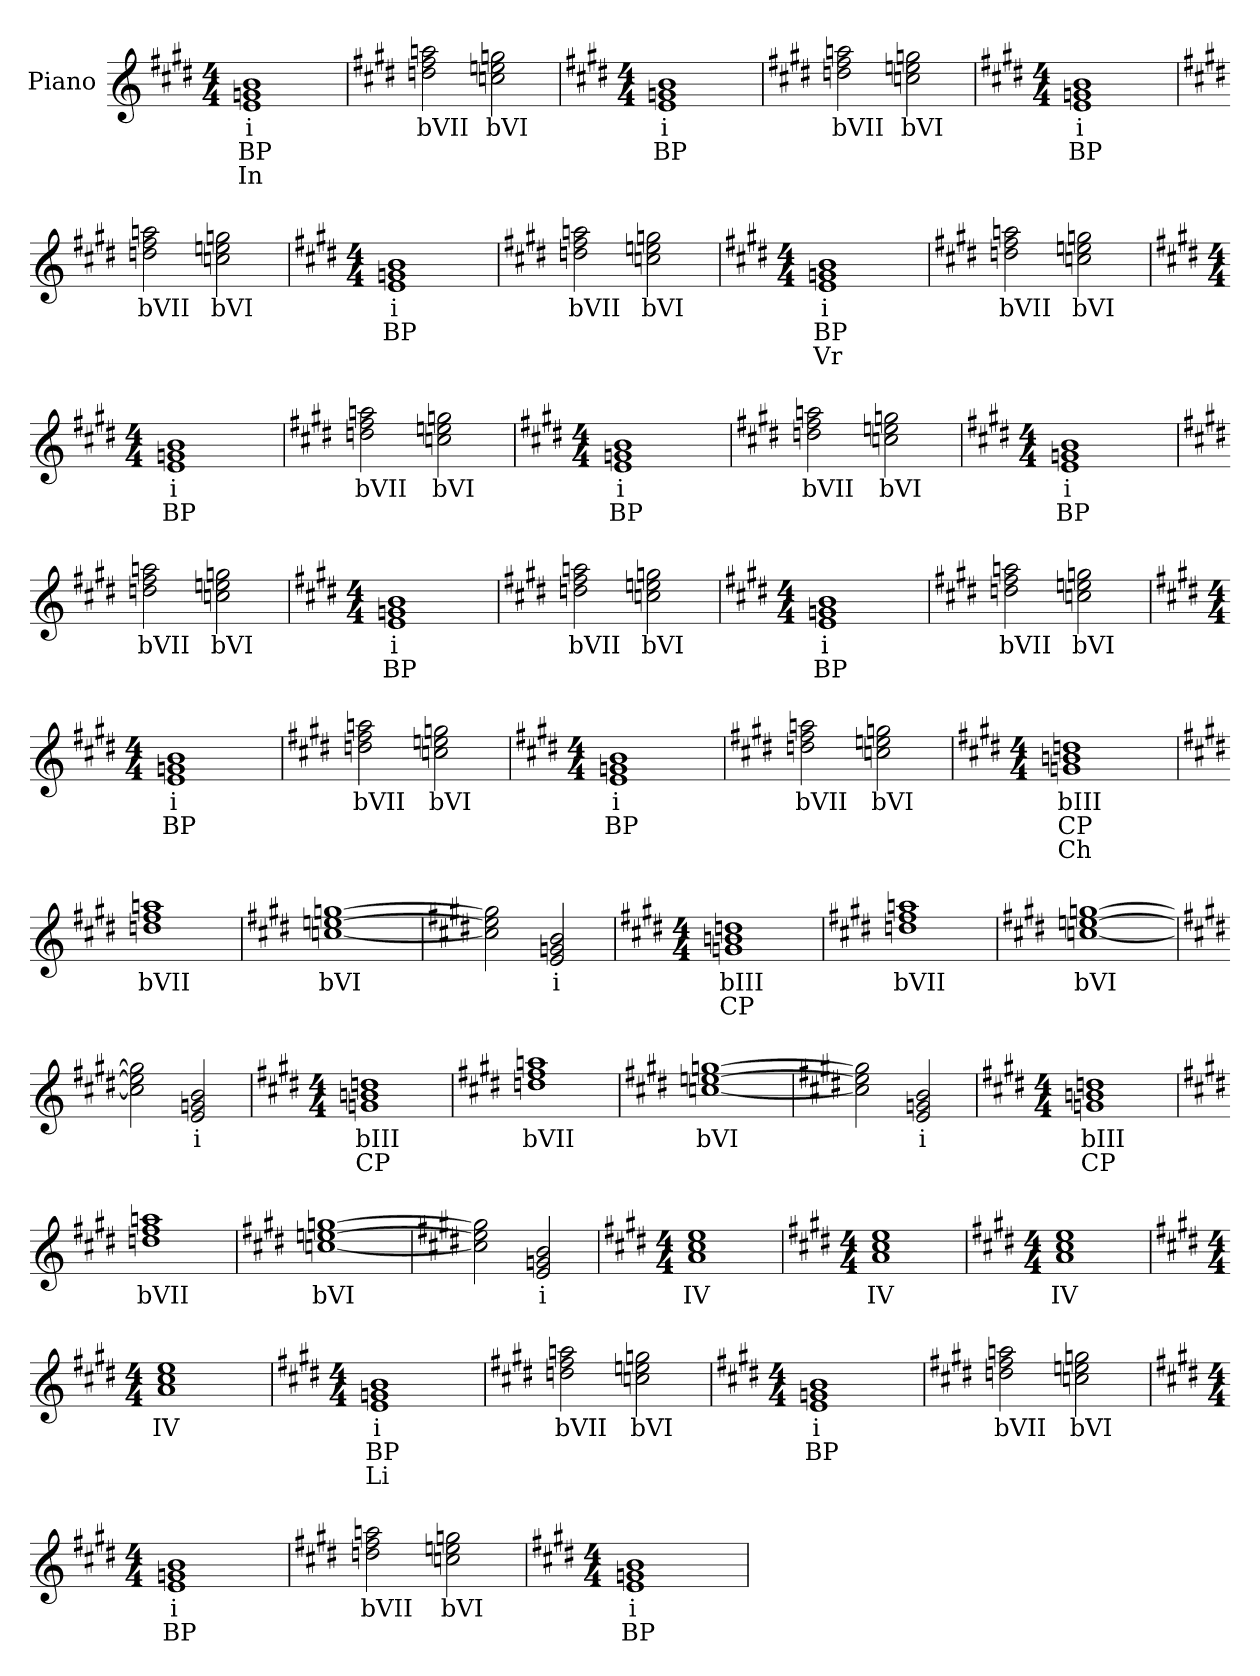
**kern	**text	**text	**text
*part1	*part1	*part1	*part1
*staff1	*staff1	*staff1	*staff1
*I"Piano	*	*	*
*I'Pno	*	*	*
*k[f#c#g#d#]	*	*	*
*E:	*	*	*
*M4/4	*	*	*
=	=	=	=
1e 1gn 1b	i	BP	In
=	=	=	=
*k[f#c#g#d#]	*	*	*
*E:	*	*	*
2ddn 2ff# 2aan	bVII	.	.
2ccn 2een 2ggn	bVI	.	.
=	=	=	=
*k[f#c#g#d#]	*	*	*
*E:	*	*	*
*M4/4	*	*	*
1e 1gn 1b	i	BP	.
=	=	=	=
*k[f#c#g#d#]	*	*	*
*E:	*	*	*
2ddn 2ff# 2aan	bVII	.	.
2ccn 2een 2ggn	bVI	.	.
=	=	=	=
*k[f#c#g#d#]	*	*	*
*E:	*	*	*
*M4/4	*	*	*
1e 1gn 1b	i	BP	.
=	=	=	=
*k[f#c#g#d#]	*	*	*
*E:	*	*	*
2ddn 2ff# 2aan	bVII	.	.
2ccn 2een 2ggn	bVI	.	.
=	=	=	=
*k[f#c#g#d#]	*	*	*
*E:	*	*	*
*M4/4	*	*	*
1e 1gn 1b	i	BP	.
=	=	=	=
*k[f#c#g#d#]	*	*	*
*E:	*	*	*
2ddn 2ff# 2aan	bVII	.	.
2ccn 2een 2ggn	bVI	.	.
=	=	=	=
*k[f#c#g#d#]	*	*	*
*E:	*	*	*
*M4/4	*	*	*
1e 1gn 1b	i	BP	Vr
=	=	=	=
*k[f#c#g#d#]	*	*	*
*E:	*	*	*
2ddn 2ff# 2aan	bVII	.	.
2ccn 2een 2ggn	bVI	.	.
=	=	=	=
*k[f#c#g#d#]	*	*	*
*E:	*	*	*
*M4/4	*	*	*
1e 1gn 1b	i	BP	.
=	=	=	=
*k[f#c#g#d#]	*	*	*
*E:	*	*	*
2ddn 2ff# 2aan	bVII	.	.
2ccn 2een 2ggn	bVI	.	.
=	=	=	=
*k[f#c#g#d#]	*	*	*
*E:	*	*	*
*M4/4	*	*	*
1e 1gn 1b	i	BP	.
=	=	=	=
*k[f#c#g#d#]	*	*	*
*E:	*	*	*
2ddn 2ff# 2aan	bVII	.	.
2ccn 2een 2ggn	bVI	.	.
=	=	=	=
*k[f#c#g#d#]	*	*	*
*E:	*	*	*
*M4/4	*	*	*
1e 1gn 1b	i	BP	.
=	=	=	=
*k[f#c#g#d#]	*	*	*
*E:	*	*	*
2ddn 2ff# 2aan	bVII	.	.
2ccn 2een 2ggn	bVI	.	.
=	=	=	=
*k[f#c#g#d#]	*	*	*
*E:	*	*	*
*M4/4	*	*	*
1e 1gn 1b	i	BP	.
=	=	=	=
*k[f#c#g#d#]	*	*	*
*E:	*	*	*
2ddn 2ff# 2aan	bVII	.	.
2ccn 2een 2ggn	bVI	.	.
=	=	=	=
*k[f#c#g#d#]	*	*	*
*E:	*	*	*
*M4/4	*	*	*
1e 1gn 1b	i	BP	.
=	=	=	=
*k[f#c#g#d#]	*	*	*
*E:	*	*	*
2ddn 2ff# 2aan	bVII	.	.
2ccn 2een 2ggn	bVI	.	.
=	=	=	=
*k[f#c#g#d#]	*	*	*
*E:	*	*	*
*M4/4	*	*	*
1e 1gn 1b	i	BP	.
=	=	=	=
*k[f#c#g#d#]	*	*	*
*E:	*	*	*
2ddn 2ff# 2aan	bVII	.	.
2ccn 2een 2ggn	bVI	.	.
=	=	=	=
*k[f#c#g#d#]	*	*	*
*E:	*	*	*
*M4/4	*	*	*
1e 1gn 1b	i	BP	.
=	=	=	=
*k[f#c#g#d#]	*	*	*
*E:	*	*	*
2ddn 2ff# 2aan	bVII	.	.
2ccn 2een 2ggn	bVI	.	.
=	=	=	=
*k[f#c#g#d#]	*	*	*
*E:	*	*	*
*M4/4	*	*	*
1gn 1bn 1ddn	bIII	CP	Ch
=	=	=	=
*k[f#c#g#d#]	*	*	*
*E:	*	*	*
1ddn 1ff# 1aan	bVII	.	.
=	=	=	=
*k[f#c#g#d#]	*	*	*
*E:	*	*	*
[1ccn [1een [1ggn	bVI	.	.
=	=	=	=
*k[f#c#g#d#]	*	*	*
*E:	*	*	*
2ccn] 2een] 2ggn]	.	.	.
2e 2gn 2b	i	.	.
=	=	=	=
*k[f#c#g#d#]	*	*	*
*E:	*	*	*
*M4/4	*	*	*
1gn 1bn 1ddn	bIII	CP	.
=	=	=	=
*k[f#c#g#d#]	*	*	*
*E:	*	*	*
1ddn 1ff# 1aan	bVII	.	.
=	=	=	=
*k[f#c#g#d#]	*	*	*
*E:	*	*	*
[1ccn [1een [1ggn	bVI	.	.
=	=	=	=
*k[f#c#g#d#]	*	*	*
*E:	*	*	*
2ccn] 2een] 2ggn]	.	.	.
2e 2gn 2b	i	.	.
=	=	=	=
*k[f#c#g#d#]	*	*	*
*E:	*	*	*
*M4/4	*	*	*
1gn 1bn 1ddn	bIII	CP	.
=	=	=	=
*k[f#c#g#d#]	*	*	*
*E:	*	*	*
1ddn 1ff# 1aan	bVII	.	.
=	=	=	=
*k[f#c#g#d#]	*	*	*
*E:	*	*	*
[1ccn [1een [1ggn	bVI	.	.
=	=	=	=
*k[f#c#g#d#]	*	*	*
*E:	*	*	*
2ccn] 2een] 2ggn]	.	.	.
2e 2gn 2b	i	.	.
=	=	=	=
*k[f#c#g#d#]	*	*	*
*E:	*	*	*
*M4/4	*	*	*
1gn 1bn 1ddn	bIII	CP	.
=	=	=	=
*k[f#c#g#d#]	*	*	*
*E:	*	*	*
1ddn 1ff# 1aan	bVII	.	.
=	=	=	=
*k[f#c#g#d#]	*	*	*
*E:	*	*	*
[1ccn [1een [1ggn	bVI	.	.
=	=	=	=
*k[f#c#g#d#]	*	*	*
*E:	*	*	*
2ccn] 2een] 2ggn]	.	.	.
2e 2gn 2b	i	.	.
=	=	=	=
*k[f#c#g#d#]	*	*	*
*E:	*	*	*
*M4/4	*	*	*
1a 1cc# 1ee	IV	.	.
=	=	=	=
*k[f#c#g#d#]	*	*	*
*E:	*	*	*
*M4/4	*	*	*
1a 1cc# 1ee	IV	.	.
=	=	=	=
*k[f#c#g#d#]	*	*	*
*E:	*	*	*
*M4/4	*	*	*
1a 1cc# 1ee	IV	.	.
=	=	=	=
*k[f#c#g#d#]	*	*	*
*E:	*	*	*
*M4/4	*	*	*
1a 1cc# 1ee	IV	.	.
=	=	=	=
*k[f#c#g#d#]	*	*	*
*E:	*	*	*
*M4/4	*	*	*
1e 1gn 1b	i	BP	Li
=	=	=	=
*k[f#c#g#d#]	*	*	*
*E:	*	*	*
2ddn 2ff# 2aan	bVII	.	.
2ccn 2een 2ggn	bVI	.	.
=	=	=	=
*k[f#c#g#d#]	*	*	*
*E:	*	*	*
*M4/4	*	*	*
1e 1gn 1b	i	BP	.
=	=	=	=
*k[f#c#g#d#]	*	*	*
*E:	*	*	*
2ddn 2ff# 2aan	bVII	.	.
2ccn 2een 2ggn	bVI	.	.
=	=	=	=
*k[f#c#g#d#]	*	*	*
*E:	*	*	*
*M4/4	*	*	*
1e 1gn 1b	i	BP	.
=	=	=	=
*k[f#c#g#d#]	*	*	*
*E:	*	*	*
2ddn 2ff# 2aan	bVII	.	.
2ccn 2een 2ggn	bVI	.	.
=	=	=	=
*k[f#c#g#d#]	*	*	*
*E:	*	*	*
*M4/4	*	*	*
1e 1gn 1b	i	BP	.
=	=	=	=
*-	*-	*-	*-
